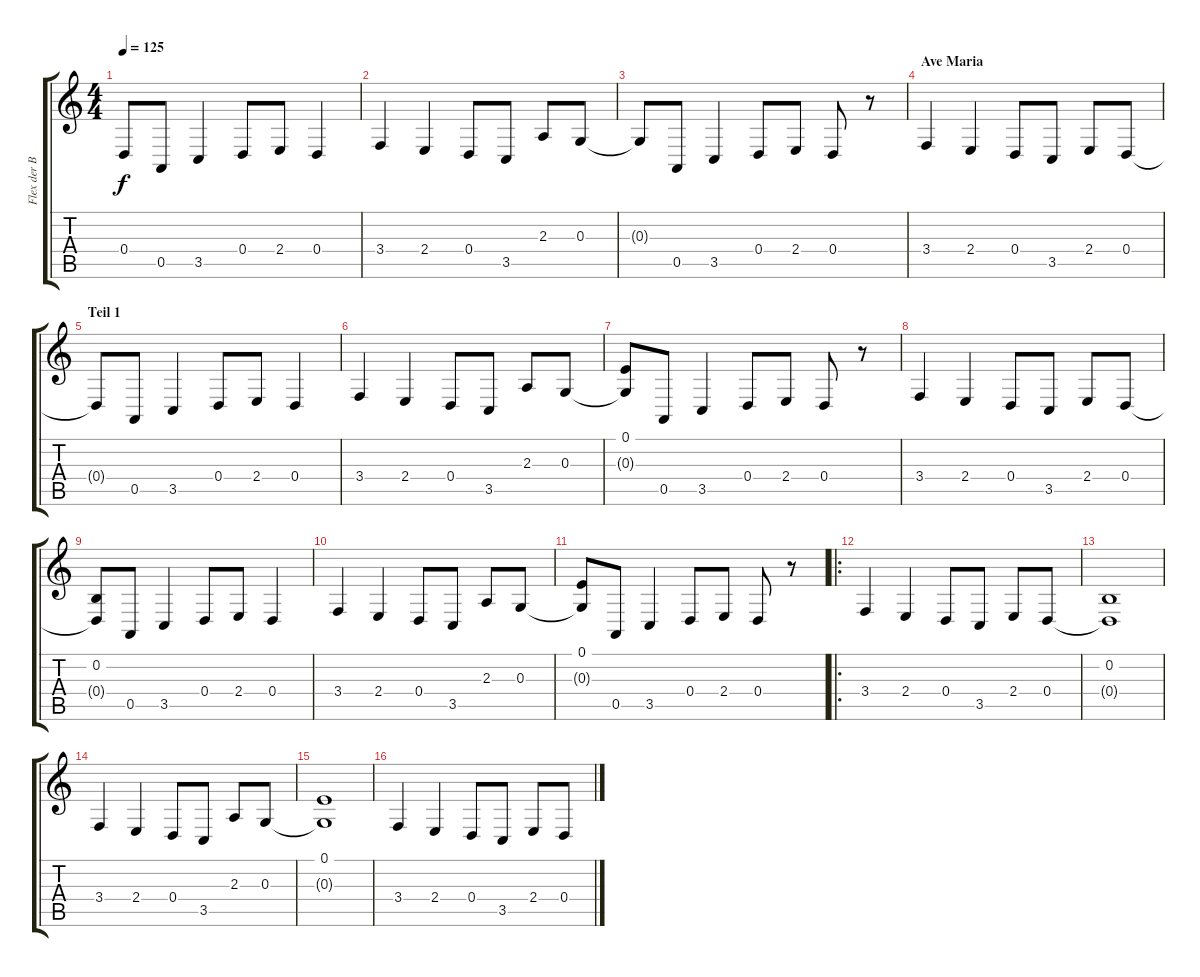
\track ("Flex der Biegsame(Drehleier)" "Flex der B") {instrument viola}
\staff {score tabs}
\tuning (E4 B3 G3 D3 A2 E2) {hide}
\ts (4 4)
\tempo 125
\clef g2
\ks c
0.4{t}.8{dy f} 0.5.8 3.5.4 0.4.8 2.4.8 0.4.4 |
3.4.4 2.4.4 0.4.8 3.5.8 2.3.8 0.3.8 |
0.3{t}.8 0.5.8 3.5.4 0.4.8 2.4.8 0.4.8 r.8 |
\section ("" "Ave Maria")
3.4.4 2.4.4 0.4.8 3.5.8 2.4.8 0.4.8 |
\section ("" "Teil 1")
0.4{t}.8 0.5.8 3.5.4 0.4.8 2.4.8 0.4.4 |
3.4.4 2.4.4 0.4.8 3.5.8 2.3.8 0.3.8 |
(0.1 0.3{t}).8 0.5.8 3.5.4 0.4.8 2.4.8 0.4.8 r.8 |
3.4.4 2.4.4 0.4.8 3.5.8 2.4.8 0.4.8 |
(0.2 0.4{t}).8 0.5.8 3.5.4 0.4.8 2.4.8 0.4.4 |
3.4.4 2.4.4 0.4.8 3.5.8 2.3.8 0.3.8 |
(0.1 0.3{t}).8 0.5.8 3.5.4 0.4.8 2.4.8 0.4.8 r.8 |
\ro
3.4.4 2.4.4 0.4.8 3.5.8 2.4.8 0.4.8 |
(0.2 0.4{t}).1 |
3.4.4 2.4.4 0.4.8 3.5.8 2.3.8 0.3.8 |
(0.1 0.3{t}).1 |
3.4.4 2.4.4 0.4.8 3.5.8 2.4.8 0.4.8
